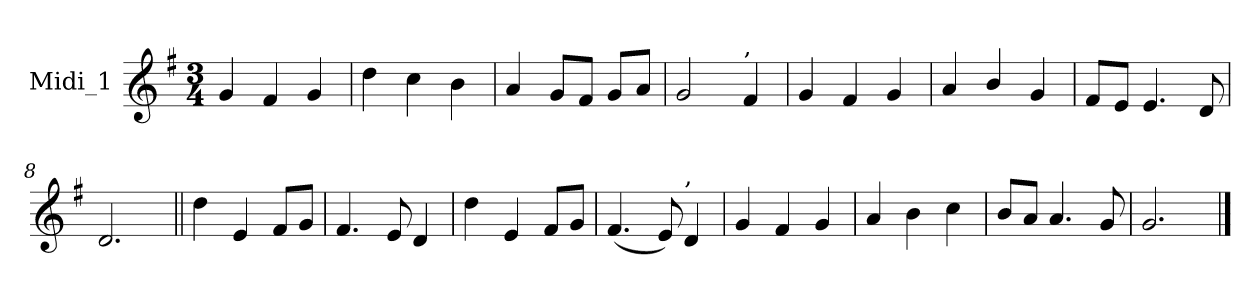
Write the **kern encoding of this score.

**kern
*part1
*staff1
*I"Midi_1
*clefG2
*k[f#]
*G:
*M3/4
=1
4g
4f#
4g
=2
4dd
4cc
4b
=3
4a
8gL
8f#J
8gL
8aJ
=4
2g
!LO:TX:a:t=,
4f#
=5
4g
4f#
4g
!!LO:LB:g=z
=6
4a
4b/
4g
=7
8f#L
8eJ
4.e
8d
=8
2.d
=9||
4dd
4e
8f#L
8gJ
=10
4.f#
8e
4d
=11
4dd
4e
8f#L
8gJ
!!LO:LB:g=z
=12
(<4.f#
8e)
!LO:TX:a:t=,
4d
=13
4g
4f#
4g
=14
4a
4b
4cc
=15
8bL
8aJ
4.a
8g
=16
2.g
==
*-
